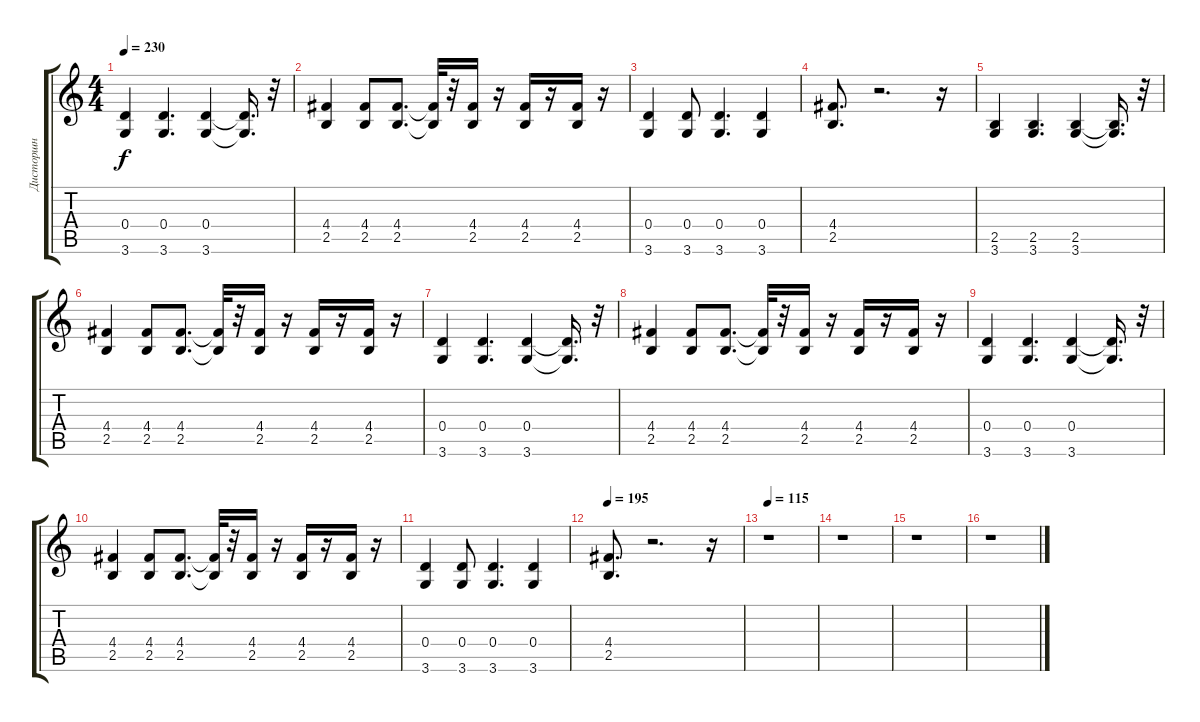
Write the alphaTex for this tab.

\track ("Дисторшн" "Дисторшн") {instrument distortionguitar}
\staff {score tabs}
\tuning (E4 B3 G3 D3 A2 E2) {hide}
\ts (4 4)
\tempo 230
\clef g2
\ks c
(0.4 3.6).4{dy f} (0.4 3.6).4{d} (0.4 3.6).4 (0.4{t} 3.6{t}).16{d} r.32 |
(4.4 2.5).4 (4.4 2.5).8 (4.4 2.5).8{d} (4.4{t} 2.5{t}).32 r.32 (4.4 2.5).16 r.16 (4.4 2.5).16 r.16 (4.4 2.5).16 r.16 |
(0.4 3.6).4 (0.4 3.6).8 (0.4 3.6).4{d} (0.4 3.6).4 |
(4.4 2.5).8{d} r.2{d} r.16 |
(2.5 3.6).4 (2.5 3.6).4{d} (2.5 3.6).4 (2.5{t} 3.6{t}).16{d} r.32 |
(4.4 2.5).4 (4.4 2.5).8 (4.4 2.5).8{d} (4.4{t} 2.5{t}).32 r.32 (4.4 2.5).16 r.16 (4.4 2.5).16 r.16 (4.4 2.5).16 r.16 |
(0.4 3.6).4 (0.4 3.6).4{d} (0.4 3.6).4 (0.4{t} 3.6{t}).16{d} r.32 |
(4.4 2.5).4 (4.4 2.5).8 (4.4 2.5).8{d} (4.4{t} 2.5{t}).32 r.32 (4.4 2.5).16 r.16 (4.4 2.5).16 r.16 (4.4 2.5).16 r.16 |
(0.4 3.6).4 (0.4 3.6).4{d} (0.4 3.6).4 (0.4{t} 3.6{t}).16{d} r.32 |
(4.4 2.5).4 (4.4 2.5).8 (4.4 2.5).8{d} (4.4{t} 2.5{t}).32 r.32 (4.4 2.5).16 r.16 (4.4 2.5).16 r.16 (4.4 2.5).16 r.16 |
(0.4 3.6).4 (0.4 3.6).8 (0.4 3.6).4{d} (0.4 3.6).4 |
\tempo 195
(4.4 2.5).8{d} r.2{d} r.16 |
\tempo 115
r.1 |
r.1 |
r.1 |
r.1
